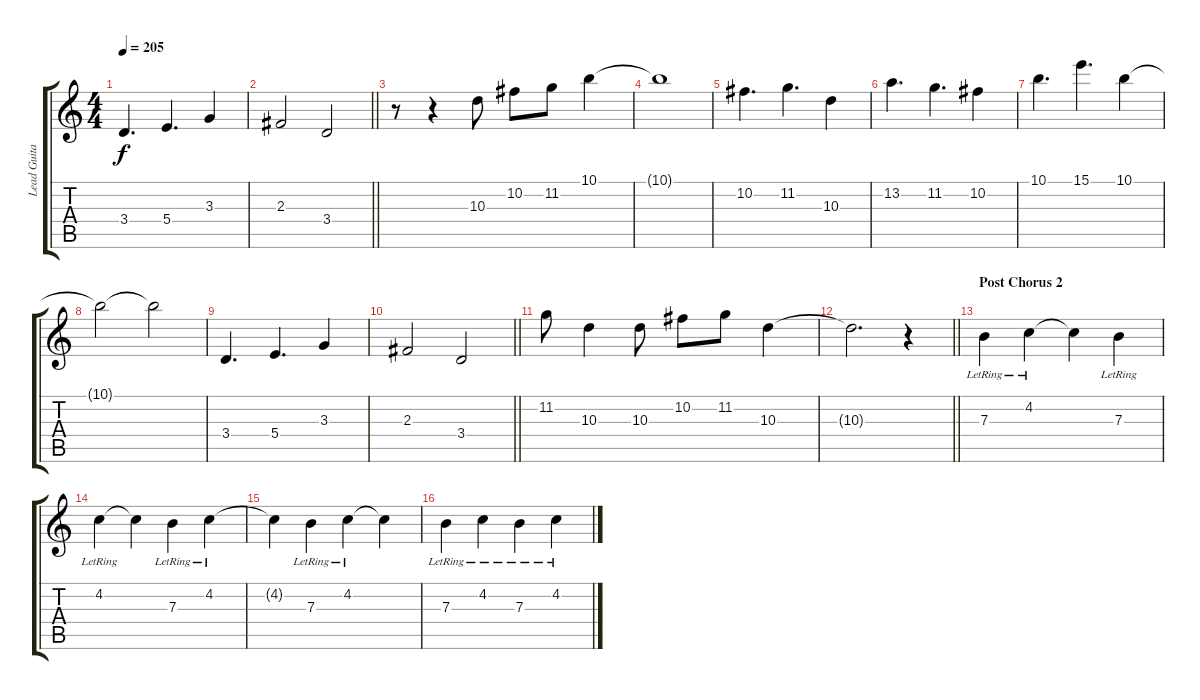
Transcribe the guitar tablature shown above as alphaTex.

\track ("Lead Guitar 1" "Lead Guita") {instrument overdrivenguitar}
\staff {score tabs}
\tuning (Db4 Ab3 E3 B2 Gb2 B1) {hide}
\ts (4 4)
\tempo 205
\clef g2
\ks c
3.4.4{d dy f} 5.4.4{d} 3.3.4 |
\barLineRight lightlight
2.3.2 3.4.2 |
\section ("" "")
r.8{volume 8} r.4 10.3.8 10.2.8 11.2.8 10.1.4 |
10.1{t}.1 |
10.2.4{d} 11.2.4{d} 10.3.4 |
13.2.4{d} 11.2.4{d} 10.2.4 |
10.1.4{d} 15.1.4{d} 10.1.4 |
10.1{t}.2 10.1{t}.2 |
3.4.4{d} 5.4.4{d} 3.3.4 |
\barLineRight lightlight
2.3.2 3.4.2 |
\section ("" "")
11.2.8 10.3.4 10.3.8 10.2.8 11.2.8 10.3.4 |
\barLineRight lightlight
10.3{t}.2{d} r.4 |
\section ("" "Post Chorus 2")
7.3{lr}.4 4.2{lr}.4 4.2{t}.4 7.3{lr}.4 |
4.2{lr}.4 4.2{t}.4 7.3{lr}.4 4.2{lr}.4 |
4.2{t}.4 7.3{lr}.4 4.2{lr}.4 4.2{t}.4 |
7.3{lr}.4 4.2{lr}.4 7.3{lr}.4 4.2{lr}.4
